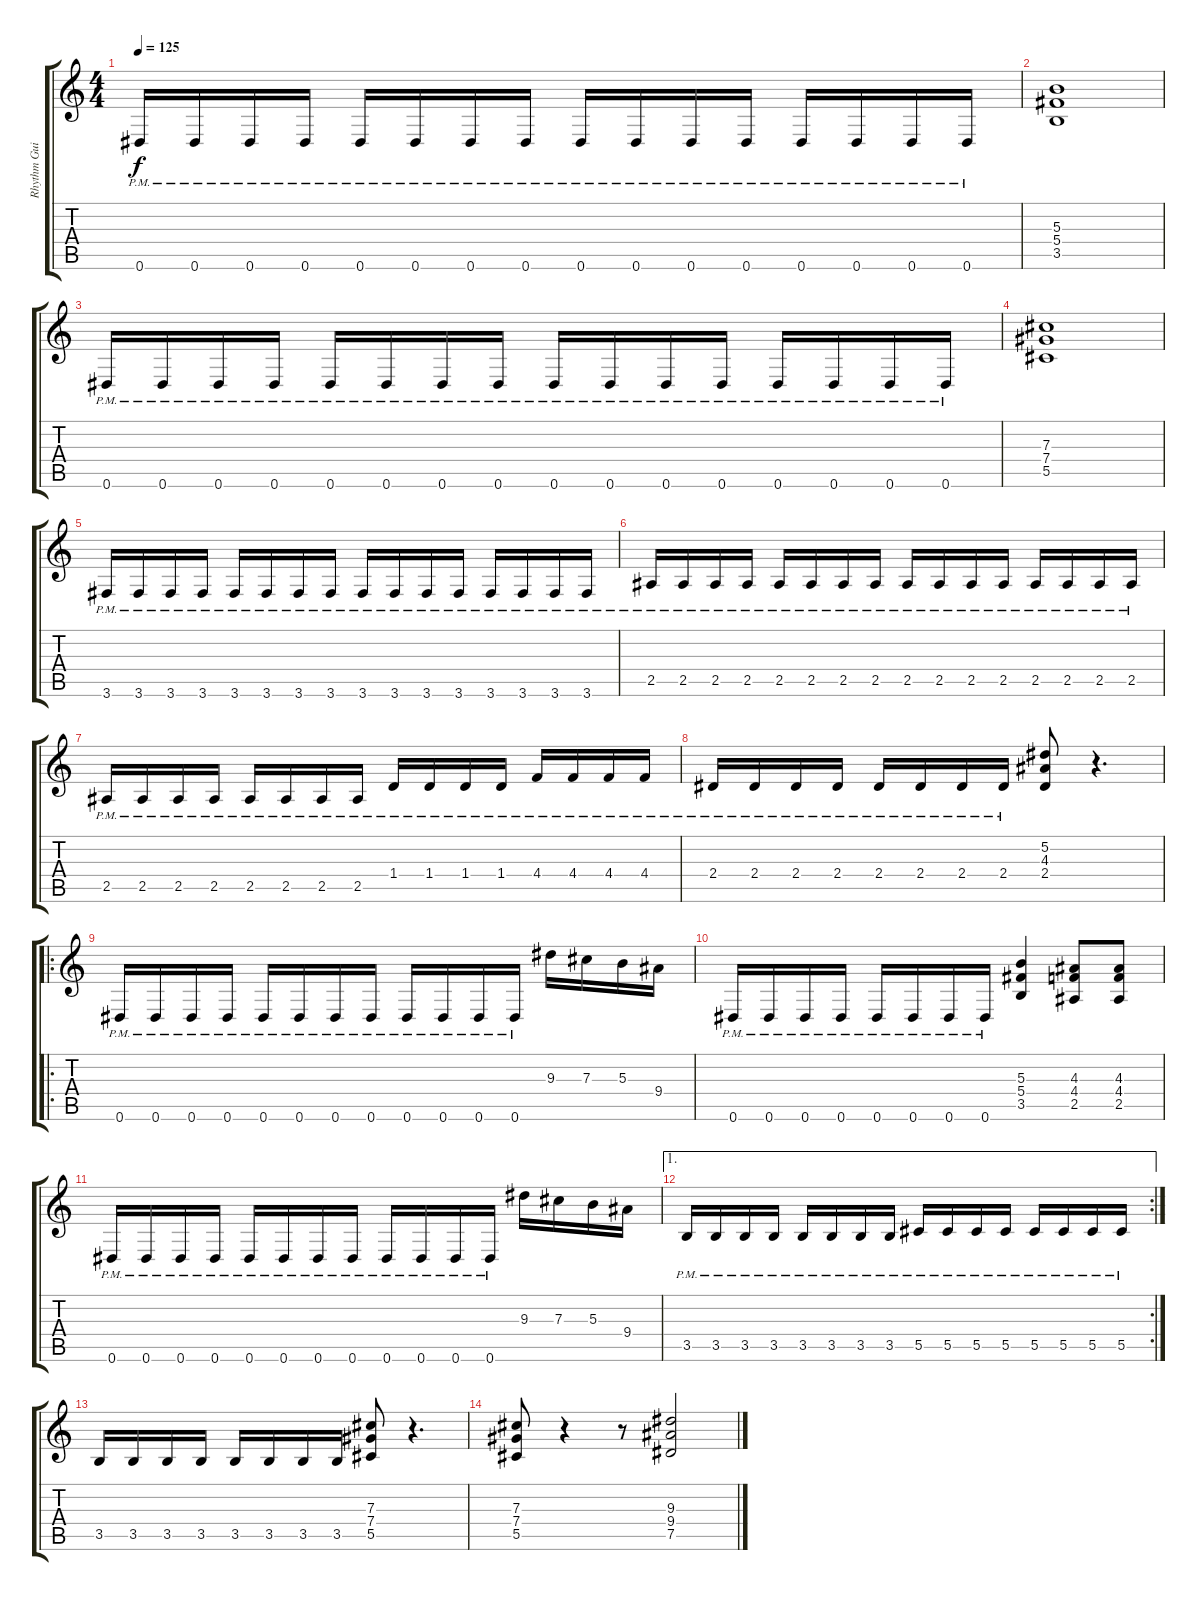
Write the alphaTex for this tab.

\track ("Rhythm Guitar" "Rhythm Gui") {instrument distortionguitar}
\staff {score tabs}
\tuning (Eb4 Bb3 Gb3 Db3 Ab2 Eb2) {hide}
\ts (4 4)
\tempo 125
\clef g2
\ks c
0.6{pm}.16{dy f} 0.6{pm}.16 0.6{pm}.16 0.6{pm}.16 0.6{pm}.16 0.6{pm}.16 0.6{pm}.16 0.6{pm}.16 0.6{pm}.16 0.6{pm}.16 0.6{pm}.16 0.6{pm}.16 0.6{pm}.16 0.6{pm}.16 0.6{pm}.16 0.6{pm}.16 |
(5.3 5.4 3.5).1 |
0.6{pm}.16 0.6{pm}.16 0.6{pm}.16 0.6{pm}.16 0.6{pm}.16 0.6{pm}.16 0.6{pm}.16 0.6{pm}.16 0.6{pm}.16 0.6{pm}.16 0.6{pm}.16 0.6{pm}.16 0.6{pm}.16 0.6{pm}.16 0.6{pm}.16 0.6{pm}.16 |
(7.3 7.4 5.5).1 |
3.6{pm}.16 3.6{pm}.16 3.6{pm}.16 3.6{pm}.16 3.6{pm}.16 3.6{pm}.16 3.6{pm}.16 3.6{pm}.16 3.6{pm}.16 3.6{pm}.16 3.6{pm}.16 3.6{pm}.16 3.6{pm}.16 3.6{pm}.16 3.6{pm}.16 3.6{pm}.16 |
2.5{pm}.16 2.5{pm}.16 2.5{pm}.16 2.5{pm}.16 2.5{pm}.16 2.5{pm}.16 2.5{pm}.16 2.5{pm}.16 2.5{pm}.16 2.5{pm}.16 2.5{pm}.16 2.5{pm}.16 2.5{pm}.16 2.5{pm}.16 2.5{pm}.16 2.5{pm}.16 |
2.5{pm}.16 2.5{pm}.16 2.5{pm}.16 2.5{pm}.16 2.5{pm}.16 2.5{pm}.16 2.5{pm}.16 2.5{pm}.16 1.4{pm}.16 1.4{pm}.16 1.4{pm}.16 1.4{pm}.16 4.4{pm}.16 4.4{pm}.16 4.4{pm}.16 4.4{pm}.16 |
2.4{pm}.16 2.4{pm}.16 2.4{pm}.16 2.4{pm}.16 2.4{pm}.16 2.4{pm}.16 2.4{pm}.16 2.4{pm}.16 (5.2 4.3 2.4).8 r.4{d} |
\ro
0.6{pm}.16 0.6{pm}.16 0.6{pm}.16 0.6{pm}.16 0.6{pm}.16 0.6{pm}.16 0.6{pm}.16 0.6{pm}.16 0.6{pm}.16 0.6{pm}.16 0.6{pm}.16 0.6{pm}.16 9.3.16 7.3.16 5.3.16 9.4.16 |
0.6{pm}.16 0.6{pm}.16 0.6{pm}.16 0.6{pm}.16 0.6{pm}.16 0.6{pm}.16 0.6{pm}.16 0.6{pm}.16 (5.3 5.4 3.5).4 (4.3 4.4 2.5).8 (4.3 4.4 2.5).8 |
0.6{pm}.16 0.6{pm}.16 0.6{pm}.16 0.6{pm}.16 0.6{pm}.16 0.6{pm}.16 0.6{pm}.16 0.6{pm}.16 0.6{pm}.16 0.6{pm}.16 0.6{pm}.16 0.6{pm}.16 9.3.16 7.3.16 5.3.16 9.4.16 |
\ae 1
\rc 2
3.5{pm}.16 3.5{pm}.16 3.5{pm}.16 3.5{pm}.16 3.5{pm}.16 3.5{pm}.16 3.5{pm}.16 3.5{pm}.16 5.5{pm}.16 5.5{pm}.16 5.5{pm}.16 5.5{pm}.16 5.5{pm}.16 5.5{pm}.16 5.5{pm}.16 5.5{pm}.16 |
3.5.16 3.5.16 3.5.16 3.5.16 3.5.16 3.5.16 3.5.16 3.5.16 (7.3 7.4 5.5).8 r.4{d} |
(7.3 7.4 5.5).8 r.4 r.8 (9.3 9.4 7.5).2
